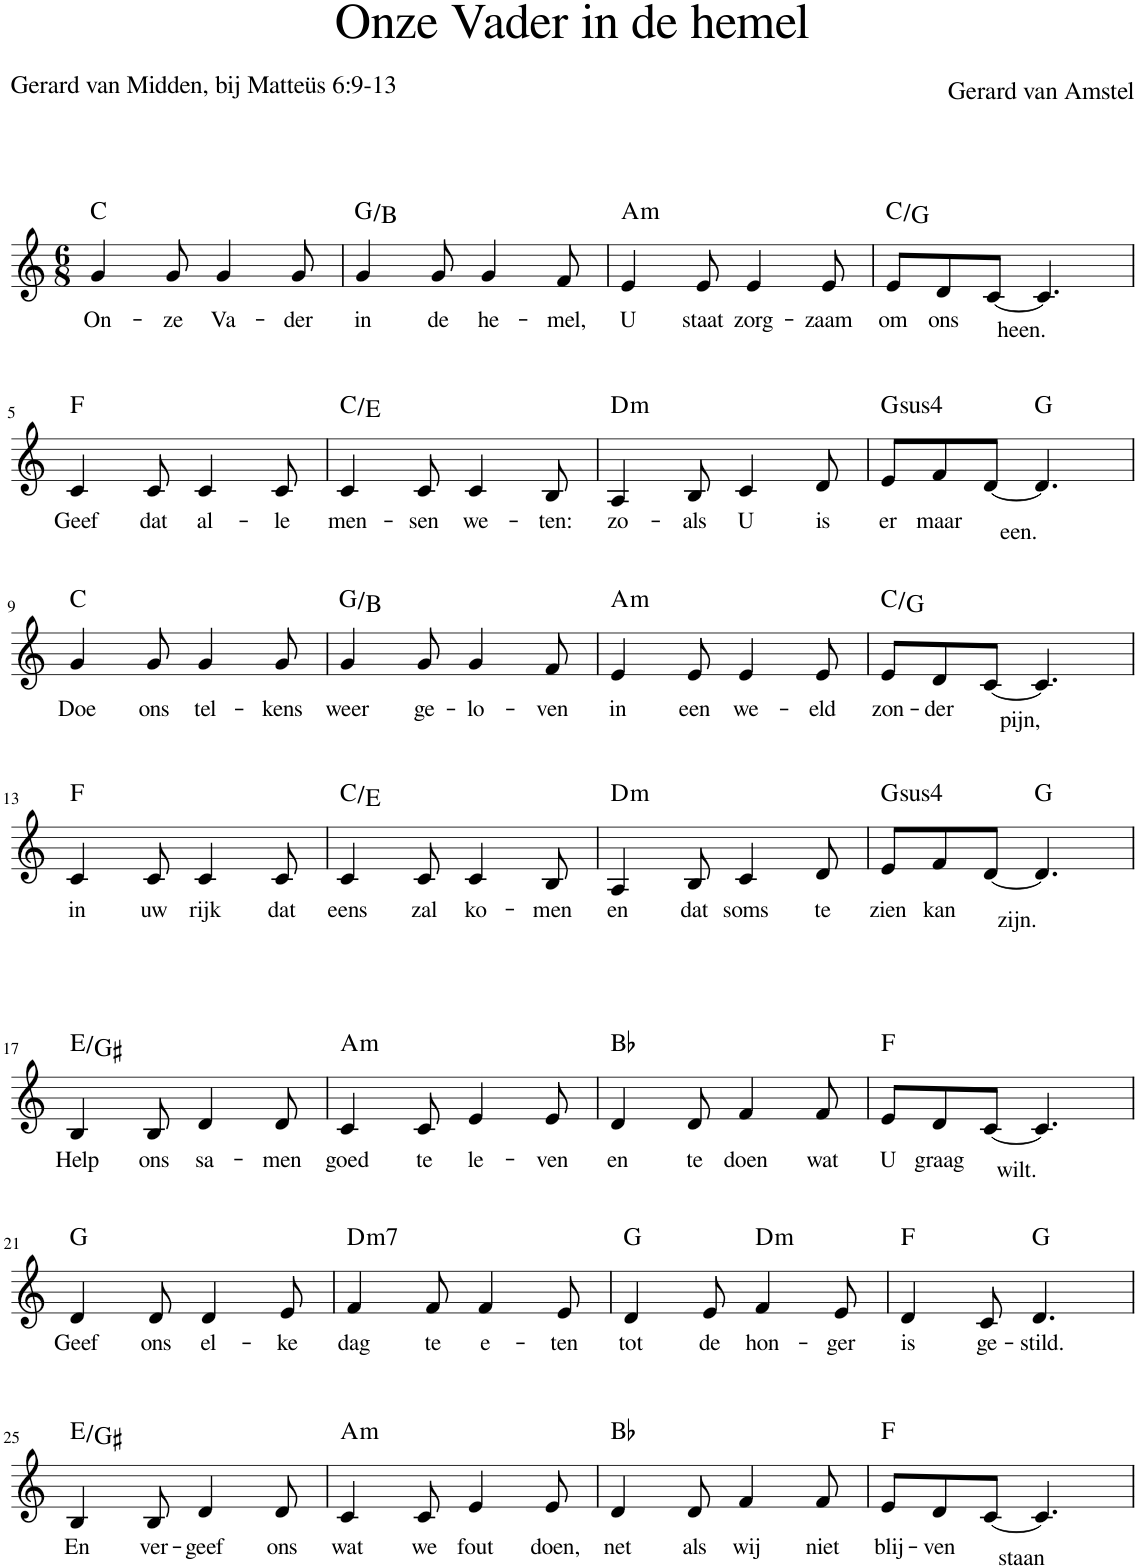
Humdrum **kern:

**kern	**text	**harte
*part1	*part1	*part1
*staff1	*staff1	*
*I"Classical Guitar	*	*
*I'Guit.	*	*
*clefG2	*	*
*k[]	*	*
*M6/8	*	*
=1	=1	=1
!	!LO:LY:b	!
4g/	On-	C:maj
!	!LO:LY:b	!
8g/	-ze	.
!	!LO:LY:b	!
4g/	Va-	.
!	!LO:LY:b	!
8g/	-der	.
=2	=2	=2
!	!LO:LY:b	!
4g/	in	G:maj/3
!	!LO:LY:b	!
8g/	de	.
!	!LO:LY:b	!
4g/	he-	.
!	!LO:LY:b	!
8f/	-mel,	.
=3	=3	=3
!	!LO:LY:b	!LO:H:kt=m
4e/	U	A:min
!	!LO:LY:b	!
8e/	staat	.
!	!LO:LY:b	!
4e/	zorg-	.
!	!LO:LY:b	!
8e/	-zaam	.
=4	=4	=4
!	!LO:LY:b	!
8e/L	om	C:maj/5
!	!LO:LY:b	!
8d/	ons	.
!	!LO:LY:b	!
[8c/J	heen.	.
4.c/]	.	.
!!LO:LB:g=z
=5	=5	=5
!	!LO:LY:b	!
4c/	Geef	F:maj
!	!LO:LY:b	!
8c/	dat	.
!	!LO:LY:b	!
4c/	al-	.
!	!LO:LY:b	!
8c/	-le	.
=6	=6	=6
!	!LO:LY:b	!
4c/	men-	C:maj/3
!	!LO:LY:b	!
8c/	-sen	.
!	!LO:LY:b	!
4c/	we-	.
!	!LO:LY:b	!
8B/	-ten:	.
=7	=7	=7
!	!LO:LY:b	!LO:H:kt=m
4A/	zo-	D:min
!	!LO:LY:b	!
8B/	-als	.
!	!LO:LY:b	!
4c/	U	.
!	!LO:LY:b	!
8d/	is	.
=8	=8	=8
!	!LO:LY:b	!LO:H:kt=4
8e/L	er	G:sus4
!	!LO:LY:b	!
8f/	maar	.
!	!LO:LY:b	!
[8d/J	een.	.
4.d/]	.	G:maj
!!LO:LB:g=z
=9	=9	=9
!	!LO:LY:b	!
4g/	Doe	C:maj
!	!LO:LY:b	!
8g/	ons	.
!	!LO:LY:b	!
4g/	tel-	.
!	!LO:LY:b	!
8g/	-kens	.
=10	=10	=10
!	!LO:LY:b	!
4g/	weer	G:maj/3
!	!LO:LY:b	!
8g/	ge-	.
!	!LO:LY:b	!
4g/	-lo-	.
!	!LO:LY:b	!
8f/	-ven	.
=11	=11	=11
!	!LO:LY:b	!LO:H:kt=m
4e/	in	A:min
!	!LO:LY:b	!
8e/	een	.
!	!LO:LY:b	!
4e/	we-	.
!	!LO:LY:b	!
8e/	-eld	.
=12	=12	=12
!	!LO:LY:b	!
8e/L	zon-	C:maj/5
!	!LO:LY:b	!
8d/	-der	.
!	!LO:LY:b	!
[8c/J	pijn,	.
4.c/]	.	.
!!LO:LB:g=z
=13	=13	=13
!	!LO:LY:b	!
4c/	in	F:maj
!	!LO:LY:b	!
8c/	uw	.
!	!LO:LY:b	!
4c/	rijk	.
!	!LO:LY:b	!
8c/	dat	.
=14	=14	=14
!	!LO:LY:b	!
4c/	eens	C:maj/3
!	!LO:LY:b	!
8c/	zal	.
!	!LO:LY:b	!
4c/	ko-	.
!	!LO:LY:b	!
8B/	-men	.
=15	=15	=15
!	!LO:LY:b	!LO:H:kt=m
4A/	en	D:min
!	!LO:LY:b	!
8B/	dat	.
!	!LO:LY:b	!
4c/	soms	.
!	!LO:LY:b	!
8d/	te	.
=16	=16	=16
!	!LO:LY:b	!LO:H:kt=4
8e/L	zien	G:sus4
!	!LO:LY:b	!
8f/	kan	.
!	!LO:LY:b	!
[8d/J	zijn.	.
4.d/]	.	G:maj
!!LO:LB:g=z
=17	=17	=17
!	!LO:LY:b	!
4B/	Help	E:maj/3
!	!LO:LY:b	!
8B/	ons	.
!	!LO:LY:b	!
4d/	sa-	.
!	!LO:LY:b	!
8d/	-men	.
=18	=18	=18
!	!LO:LY:b	!LO:H:kt=m
4c/	goed	A:min
!	!LO:LY:b	!
8c/	te	.
!	!LO:LY:b	!
4e/	le-	.
!	!LO:LY:b	!
8e/	-ven	.
=19	=19	=19
!	!LO:LY:b	!
4d/	en	Bb:maj
!	!LO:LY:b	!
8d/	te	.
!	!LO:LY:b	!
4f/	doen	.
!	!LO:LY:b	!
8f/	wat	.
=20	=20	=20
!	!LO:LY:b	!
8e/L	U	F:maj
!	!LO:LY:b	!
8d/	graag	.
!	!LO:LY:b	!
[8c/J	wilt.	.
4.c/]	.	.
!!LO:LB:g=z
=21	=21	=21
!	!LO:LY:b	!
4d/	Geef	G:maj
!	!LO:LY:b	!
8d/	ons	.
!	!LO:LY:b	!
4d/	el-	.
!	!LO:LY:b	!
8e/	-ke	.
=22	=22	=22
!	!LO:LY:b	!LO:H:kt=m7
4f/	dag	D:min7
!	!LO:LY:b	!
8f/	te	.
!	!LO:LY:b	!
4f/	e-	.
!	!LO:LY:b	!
8e/	-ten	.
=23	=23	=23
!	!LO:LY:b	!
4d/	tot	G:maj
!	!LO:LY:b	!
8e/	de	.
!	!LO:LY:b	!LO:H:kt=m
4f/	hon-	D:min
!	!LO:LY:b	!
8e/	-ger	.
=24	=24	=24
!	!LO:LY:b	!
4d/	is	F:maj
!	!LO:LY:b	!
8c/	ge-	.
!	!LO:LY:b	!
4.d/	-stild.	G:maj
!!LO:LB:g=z
=25	=25	=25
!	!LO:LY:b	!
4B/	En	E:maj/3
!	!LO:LY:b	!
8B/	ver-	.
!	!LO:LY:b	!
4d/	-geef	.
!	!LO:LY:b	!
8d/	ons	.
=26	=26	=26
!	!LO:LY:b	!LO:H:kt=m
4c/	wat	A:min
!	!LO:LY:b	!
8c/	we	.
!	!LO:LY:b	!
4e/	fout	.
!	!LO:LY:b	!
8e/	doen,	.
=27	=27	=27
!	!LO:LY:b	!
4d/	net	Bb:maj
!	!LO:LY:b	!
8d/	als	.
!	!LO:LY:b	!
4f/	wij	.
!	!LO:LY:b	!
8f/	niet	.
=28	=28	=28
!	!LO:LY:b	!
8e/L	blij-	F:maj
!	!LO:LY:b	!
8d/	-ven	.
!	!LO:LY:b	!
[8c/J	staan	.
4.c/]	.	.
=	=	=
*-	*-	*-
